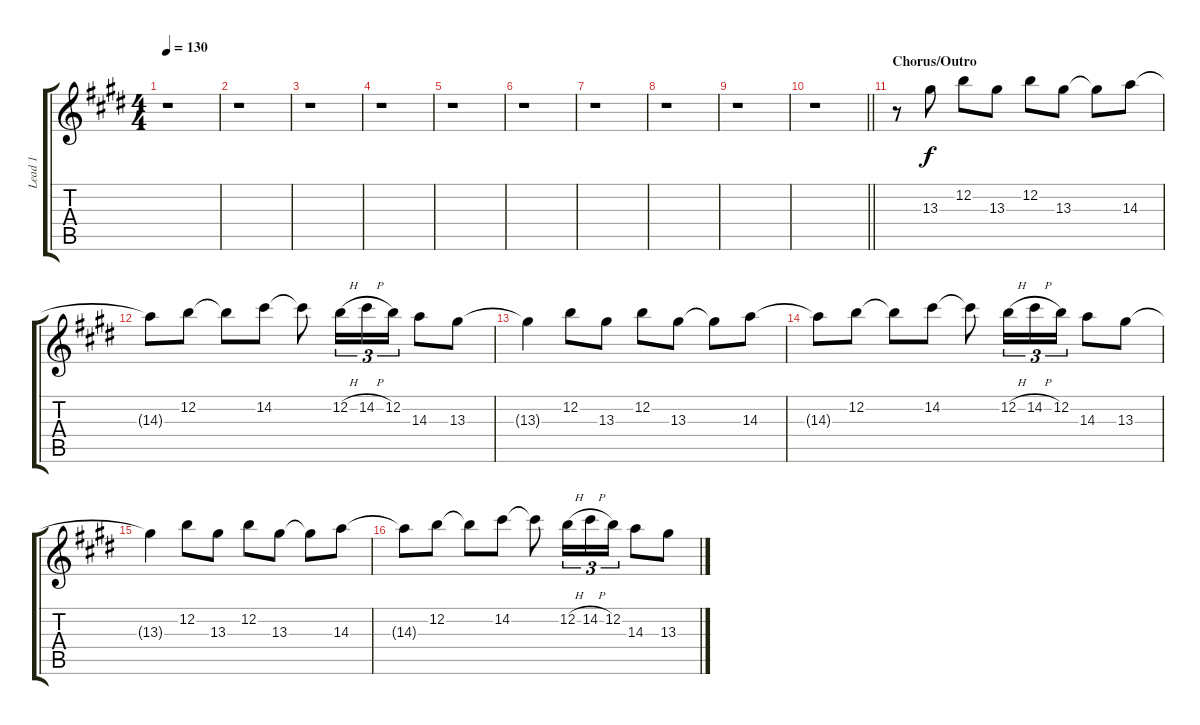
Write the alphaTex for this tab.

\track ("Lead 1" "Lead 1") {instrument overdrivenguitar}
\staff {score tabs}
\tuning (E4 B3 G3 D3 A2 E2) {hide}
\ts (4 4)
\tempo 130
\clef g2
\ks e
r.1{dy f} |
\ks c#minor
r.1 |
\ks e
r.1 |
\ks c#minor
r.1 |
\ks e
r.1 |
\ks c#minor
r.1 |
\ks e
r.1 |
\ks c#minor
r.1 |
\ks e
r.1 |
\barLineRight lightlight
\ks c#minor
r.1 |
\section ("" "Chorus/Outro")
\ks e
r.8{volume 6} 13.3.8 12.2.8 13.3.8 12.2.8 13.3.8 13.3{t}.8 14.3.8 |
\ks c#minor
14.3{t}.8 12.2.8 12.2{t}.8 14.2.8 14.2{t}.8 12.2{h}.16{tu (3 2)} 14.2{h}.16{tu (3 2)} 12.2.16{tu (3 2)} 14.3.8 13.3.8 |
\ks e
13.3{t}.4 12.2.8 13.3.8 12.2.8 13.3.8 13.3{t}.8 14.3.8 |
\ks c#minor
14.3{t}.8 12.2.8 12.2{t}.8 14.2.8 14.2{t}.8 12.2{h}.16{tu (3 2)} 14.2{h}.16{tu (3 2)} 12.2.16{tu (3 2)} 14.3.8 13.3.8 |
\ks e
13.3{t}.4 12.2.8 13.3.8 12.2.8 13.3.8 13.3{t}.8 14.3.8 |
\ks c#minor
14.3{t}.8 12.2.8 12.2{t}.8 14.2.8 14.2{t}.8 12.2{h}.16{tu (3 2)} 14.2{h}.16{tu (3 2)} 12.2.16{tu (3 2)} 14.3.8 13.3.8
